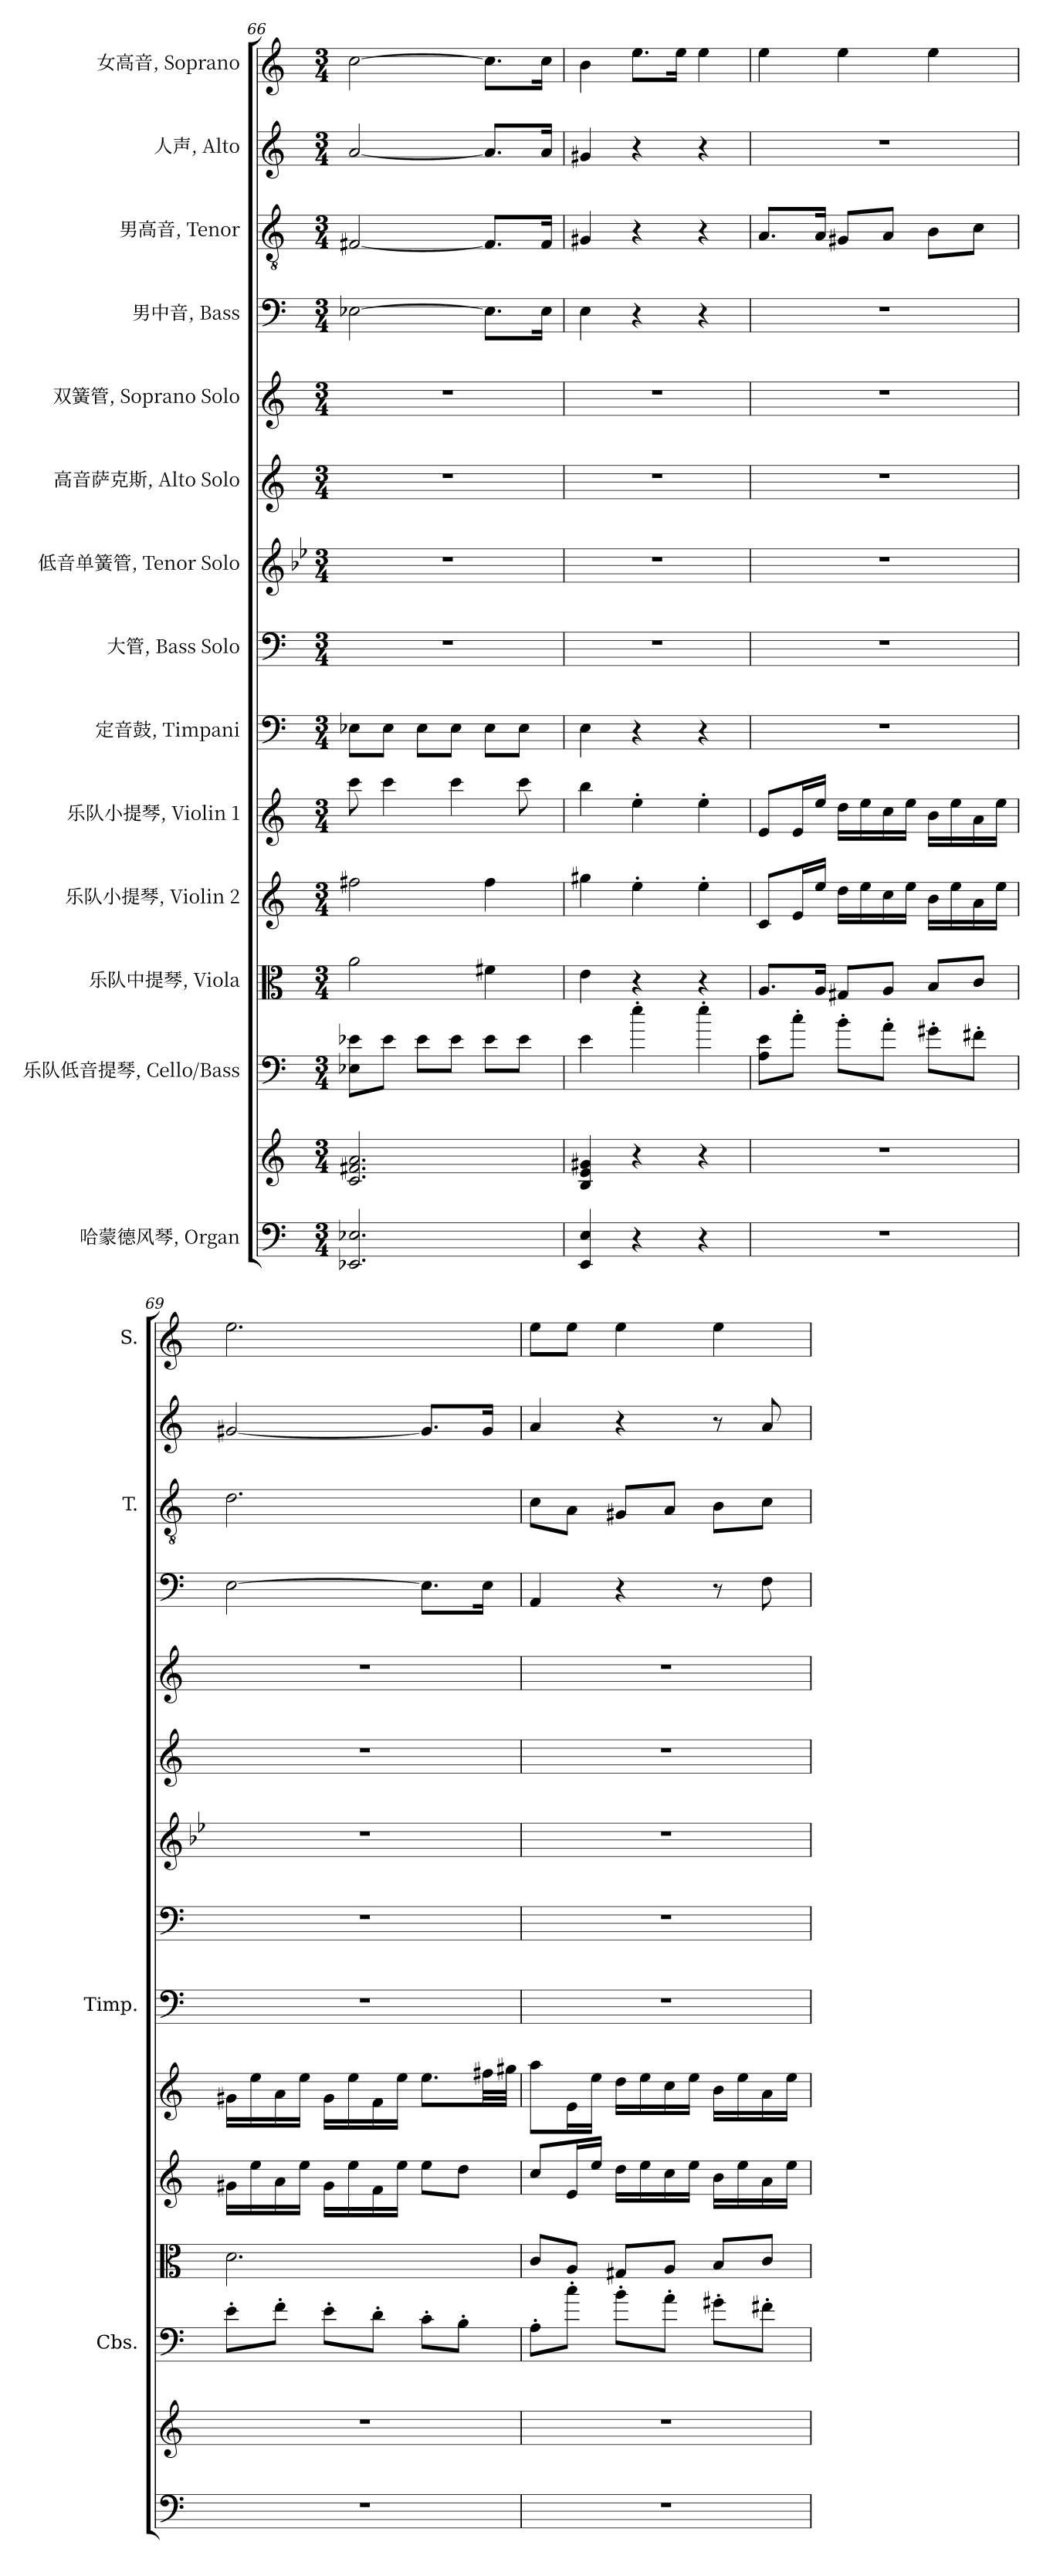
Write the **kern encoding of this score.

**kern	**kern	**kern	**kern	**kern	**kern	**kern	**kern	**kern	**kern	**kern	**kern	**kern	**kern	**kern
*part14	*part14	*part13	*part12	*part11	*part10	*part9	*part8	*part7	*part6	*part5	*part4	*part3	*part2	*part1
*staff15	*staff14	*staff13	*staff12	*staff11	*staff10	*staff9	*staff8	*staff7	*staff6	*staff5	*staff4	*staff3	*staff2	*staff1
*I"哈蒙德风琴, Organ	*	*I"乐队低音提琴, Cello/Bass	*I"乐队中提琴, Viola	*I"乐队小提琴, Violin 2	*I"乐队小提琴, Violin 1	*I"定音鼓, Timpani	*I"大管, Bass Solo	*I"低音单簧管, Tenor Solo	*I"高音萨克斯, Alto Solo	*I"双簧管, Soprano Solo	*I"男中音, Bass	*I"男高音, Tenor	*I"人声, Alto	*I"女高音, Soprano
*	*	*I'Cbs.	*	*	*	*I'Timp.	*	*	*	*	*	*I'T.	*	*I'S.
*clefF4	*clefG2	*clefF4	*clefC3	*clefG2	*clefG2	*clefF4	*clefF4	*clefG2	*clefG2	*clefG2	*clefF4	*clefGv2	*clefG2	*clefG2
*	*	*ITrd7c12	*	*	*	*	*	*ITrd8c14	*ITrd1c2	*	*	*	*	*
*k[]	*k[]	*k[]	*k[]	*k[]	*k[]	*k[]	*k[]	*k[b-e-]	*k[b-e-]	*k[]	*k[]	*k[]	*k[]	*k[]
*M3/4	*M3/4	*M3/4	*M3/4	*M3/4	*M3/4	*M3/4	*M3/4	*M3/4	*M3/4	*M3/4	*M3/4	*M3/4	*M3/4	*M3/4
=66	=66	=66	=66	=66	=66	=66	=66	=66	=66	=66	=66	=66	=66	=66
2.EE-X/ 2.E-X/	2.c/ 2.f#X/ 2.a/	8EE-X\ 8E-X\L	2a\	2ff#X\	8ccc\	8E-X\L	2.r	2.r	2.r	2.r	[2E-X\	[2F#X/	[2a/	[2cc\
.	.	8E-\J	.	.	4ccc\	8E-\J	.	.	.	.	.	.	.	.
.	.	8E-\L	.	.	.	8E-\L	.	.	.	.	.	.	.	.
.	.	8E-\J	.	.	4ccc\	8E-\J	.	.	.	.	.	.	.	.
.	.	8E-\L	4f#X\	4ff#\	.	8E-\L	.	.	.	.	8.E-\L]	8.F#/L]	8.a/L]	8.cc\L]
.	.	8E-\J	.	.	8ccc\	8E-\J	.	.	.	.	.	.	.	.
.	.	.	.	.	.	.	.	.	.	.	16E-\Jk	16F#/Jk	16a/Jk	16cc\Jk
=67	=67	=67	=67	=67	=67	=67	=67	=67	=67	=67	=67	=67	=67	=67
4EE/ 4E/	4B/ 4e/ 4g#X/	4E\	4e\	4gg#X\	4bb\	4E\	2.r	2.r	2.r	2.r	4E\	4G#X/	4g#X/	4b\
4r	4r	4e'\	4r	4ee'\	4ee'\	4r	.	.	.	.	4r	4r	4r	8.ee\L
.	.	.	.	.	.	.	.	.	.	.	.	.	.	16ee\Jk
4r	4r	4e'\	4r	4ee'\	4ee'\	4r	.	.	.	.	4r	4r	4r	4ee\
=68	=68	=68	=68	=68	=68	=68	=68	=68	=68	=68	=68	=68	=68	=68
2.r	2.r	8AA\ 8E\L	8.A/L	8c/L	8e/L	2.r	2.r	2.r	2.r	2.r	2.r	8.A/L	2.r	4ee\
.	.	8c'\J	.	16e/L	16e/L	.	.	.	.	.	.	.	.	.
.	.	.	16A/Jk	16ee/JJ	16ee/JJ	.	.	.	.	.	.	16A/Jk	.	.
.	.	8B'\L	8G#X/L	16dd\LL	16dd\LL	.	.	.	.	.	.	8G#X/L	.	4ee\
.	.	.	.	16ee\	16ee\	.	.	.	.	.	.	.	.	.
.	.	8A'\J	8A/J	16cc\	16cc\	.	.	.	.	.	.	8A/J	.	.
.	.	.	.	16ee\JJ	16ee\JJ	.	.	.	.	.	.	.	.	.
.	.	8G#X'\L	8B/L	16b\LL	16b\LL	.	.	.	.	.	.	8B\L	.	4ee\
.	.	.	.	16ee\	16ee\	.	.	.	.	.	.	.	.	.
.	.	8F#X'\J	8c/J	16a\	16a\	.	.	.	.	.	.	8c\J	.	.
.	.	.	.	16ee\JJ	16ee\JJ	.	.	.	.	.	.	.	.	.
!!LO:PB:g=z
=69	=69	=69	=69	=69	=69	=69	=69	=69	=69	=69	=69	=69	=69	=69
2.r	2.r	8E'\L	2.d\	16g#X\LL	16g#X\LL	2.r	2.r	2.r	2.r	2.r	[2E\	2.d\	[2g#X/	2.ee\
.	.	.	.	16ee\	16ee\	.	.	.	.	.	.	.	.	.
.	.	8F'\J	.	16a\	16a\	.	.	.	.	.	.	.	.	.
.	.	.	.	16ee\JJ	16ee\JJ	.	.	.	.	.	.	.	.	.
.	.	8E'\L	.	16g#\LL	16g#\LL	.	.	.	.	.	.	.	.	.
.	.	.	.	16ee\	16ee\	.	.	.	.	.	.	.	.	.
.	.	8D'\J	.	16f\	16f\	.	.	.	.	.	.	.	.	.
.	.	.	.	16ee\JJ	16ee\JJ	.	.	.	.	.	.	.	.	.
.	.	8C'\L	.	8ee\L	8.ee\L	.	.	.	.	.	8.E\L]	.	8.g#/L]	.
.	.	8BB'\J	.	8dd\J	.	.	.	.	.	.	.	.	.	.
.	.	.	.	.	32ff#X\LL	.	.	.	.	.	16E\Jk	.	16g#/Jk	.
.	.	.	.	.	32gg#X\JJJ	.	.	.	.	.	.	.	.	.
=70	=70	=70	=70	=70	=70	=70	=70	=70	=70	=70	=70	=70	=70	=70
2.r	2.r	8AA'\L	8c/L	8cc/L	8aa\L	2.r	2.r	2.r	2.r	2.r	4AA/	8c\L	4a/	8ee\L
.	.	8c'\J	8A/J	16e/L	16e\L	.	.	.	.	.	.	8A\J	.	8ee\J
.	.	.	.	16ee/JJ	16ee\JJ	.	.	.	.	.	.	.	.	.
.	.	8B'\L	8G#X/L	16dd\LL	16dd\LL	.	.	.	.	.	4r	8G#X/L	4r	4ee\
.	.	.	.	16ee\	16ee\	.	.	.	.	.	.	.	.	.
.	.	8A'\J	8A/J	16cc\	16cc\	.	.	.	.	.	.	8A/J	.	.
.	.	.	.	16ee\JJ	16ee\JJ	.	.	.	.	.	.	.	.	.
.	.	8G#X'\L	8B/L	16b\LL	16b\LL	.	.	.	.	.	8r	8B\L	8r	4ee\
.	.	.	.	16ee\	16ee\	.	.	.	.	.	.	.	.	.
.	.	8F#X'\J	8c/J	16a\	16a\	.	.	.	.	.	8F\	8c\J	8a/	.
.	.	.	.	16ee\JJ	16ee\JJ	.	.	.	.	.	.	.	.	.
=	=	=	=	=	=	=	=	=	=	=	=	=	=	=
*-	*-	*-	*-	*-	*-	*-	*-	*-	*-	*-	*-	*-	*-	*-
